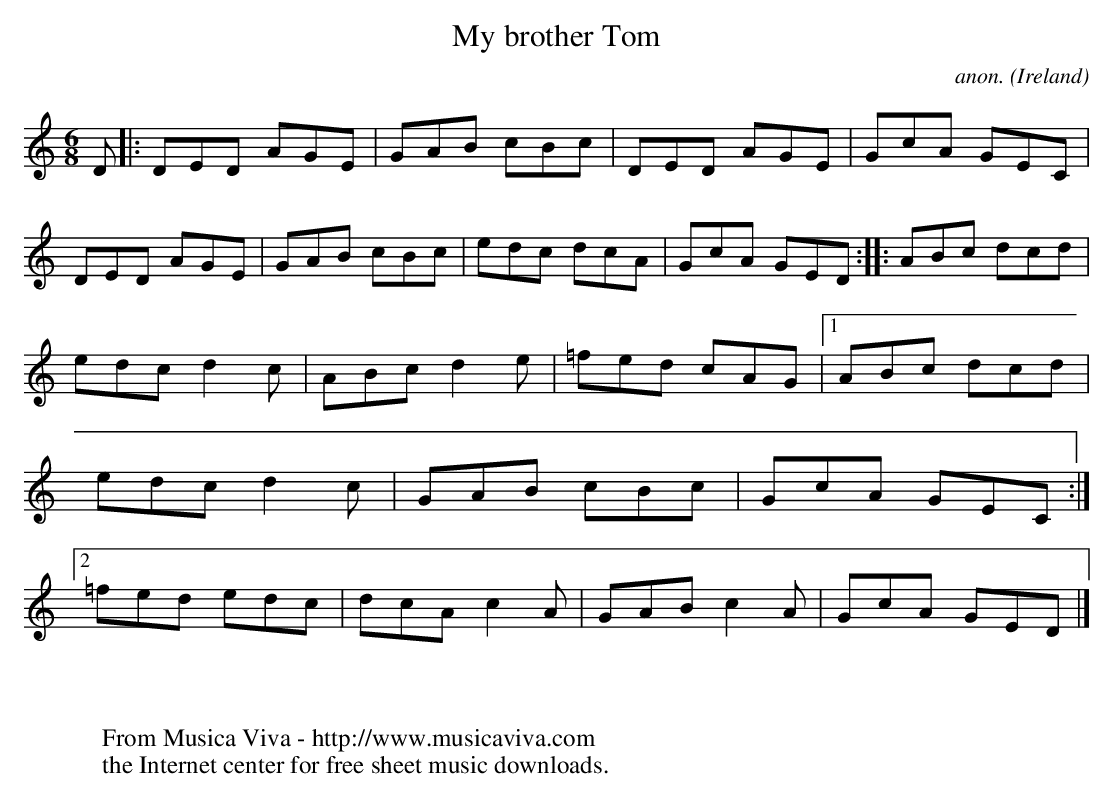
X:1
T:My brother Tom
C:anon.
O:Ireland
M:6/8
L:1/8
K:Ddor
D|:DED AGE|GAB cBc|DED AGE|GcA GEC|DED AGE|GAB cBc|edc dcA|GcA GED::ABc dcd|
edc d2c|ABc d2e|=fed cAG|[1 ABc dcd|edc d2c|GAB cBc|GcA GEC:|[2 =fed edc|dcA c2A|GAB c2A|GcA GED|]
W:
W:
W: From Musica Viva - http://www.musicaviva.com
W: the Internet center for free sheet music downloads.
